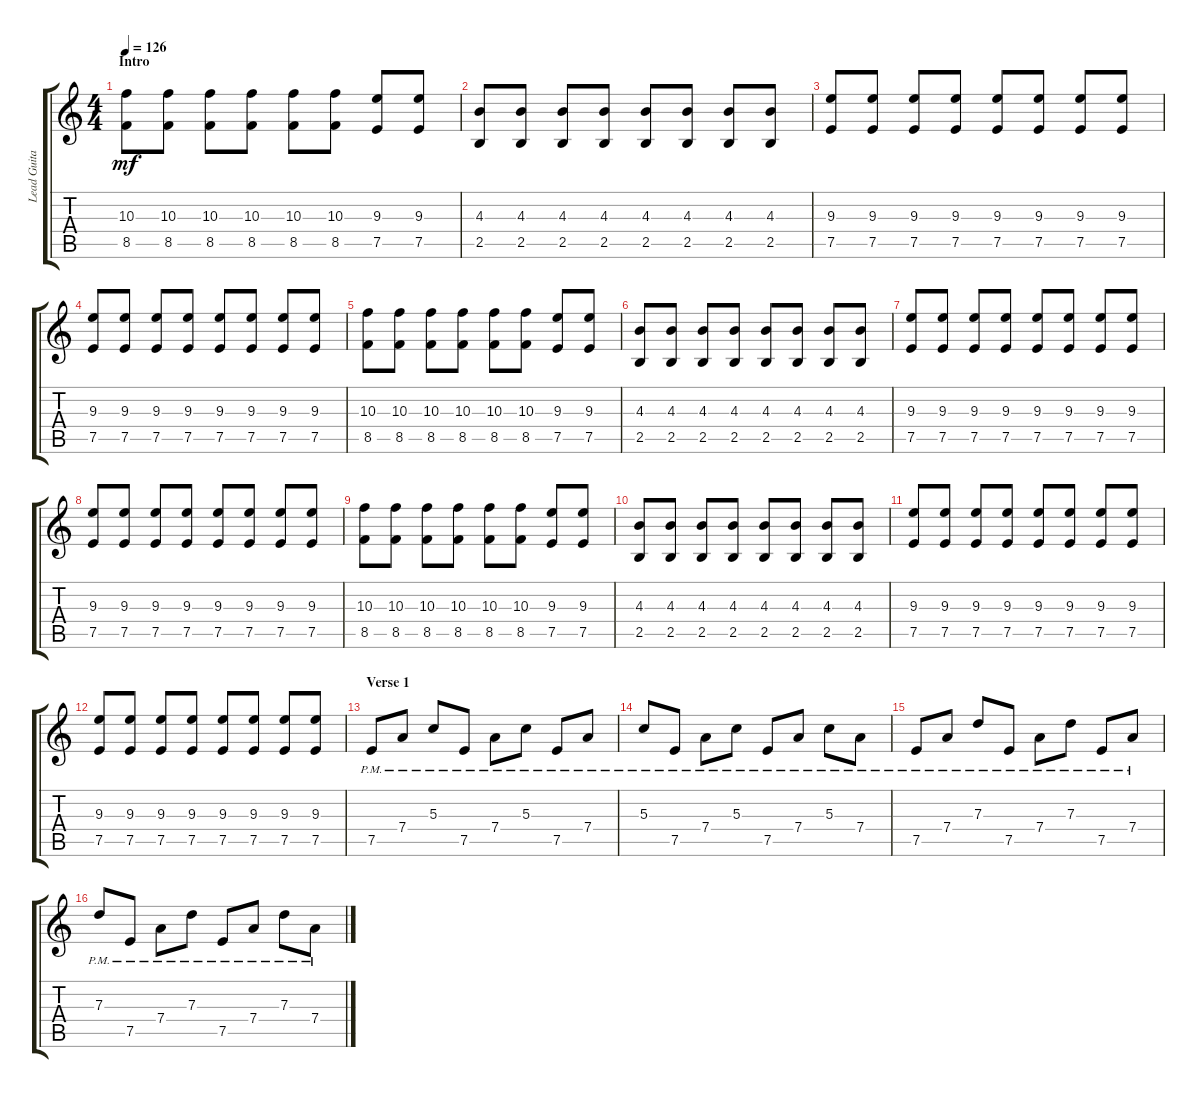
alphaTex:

\track ("Lead Guitar" "Lead Guita") {instrument overdrivenguitar}
\staff {score tabs}
\tuning (E4 B3 G3 D3 A2 E2) {hide}
\ts (4 4)
\section ("" "Intro")
\tempo 126
\clef g2
\ks c
(10.3 8.5).8{dy mf instrument overdrivenguitar} (10.3 8.5).8 (10.3 8.5).8 (10.3 8.5).8 (10.3 8.5).8 (10.3 8.5).8 (9.3 7.5).8 (9.3 7.5).8 |
(4.3 2.5).8 (4.3 2.5).8 (4.3 2.5).8 (4.3 2.5).8 (4.3 2.5).8 (4.3 2.5).8 (4.3 2.5).8 (4.3 2.5).8 |
(9.3 7.5).8 (9.3 7.5).8 (9.3 7.5).8 (9.3 7.5).8 (9.3 7.5).8 (9.3 7.5).8 (9.3 7.5).8 (9.3 7.5).8 |
(9.3 7.5).8 (9.3 7.5).8 (9.3 7.5).8 (9.3 7.5).8 (9.3 7.5).8 (9.3 7.5).8 (9.3 7.5).8 (9.3 7.5).8 |
(10.3 8.5).8 (10.3 8.5).8 (10.3 8.5).8 (10.3 8.5).8 (10.3 8.5).8 (10.3 8.5).8 (9.3 7.5).8 (9.3 7.5).8 |
(4.3 2.5).8 (4.3 2.5).8 (4.3 2.5).8 (4.3 2.5).8 (4.3 2.5).8 (4.3 2.5).8 (4.3 2.5).8 (4.3 2.5).8 |
(9.3 7.5).8 (9.3 7.5).8 (9.3 7.5).8 (9.3 7.5).8 (9.3 7.5).8 (9.3 7.5).8 (9.3 7.5).8 (9.3 7.5).8 |
(9.3 7.5).8 (9.3 7.5).8 (9.3 7.5).8 (9.3 7.5).8 (9.3 7.5).8 (9.3 7.5).8 (9.3 7.5).8 (9.3 7.5).8 |
(10.3 8.5).8 (10.3 8.5).8 (10.3 8.5).8 (10.3 8.5).8 (10.3 8.5).8 (10.3 8.5).8 (9.3 7.5).8 (9.3 7.5).8 |
(4.3 2.5).8 (4.3 2.5).8 (4.3 2.5).8 (4.3 2.5).8 (4.3 2.5).8 (4.3 2.5).8 (4.3 2.5).8 (4.3 2.5).8 |
(9.3 7.5).8 (9.3 7.5).8 (9.3 7.5).8 (9.3 7.5).8 (9.3 7.5).8 (9.3 7.5).8 (9.3 7.5).8 (9.3 7.5).8 |
(9.3 7.5).8 (9.3 7.5).8 (9.3 7.5).8 (9.3 7.5).8 (9.3 7.5).8 (9.3 7.5).8 (9.3 7.5).8 (9.3 7.5).8 |
\section ("" "Verse 1")
7.5{pm}.8 7.4{pm}.8 5.3{pm}.8 7.5{pm}.8 7.4{pm}.8 5.3{pm}.8 7.5{pm}.8 7.4{pm}.8 |
5.3{pm}.8 7.5{pm}.8 7.4{pm}.8 5.3{pm}.8 7.5{pm}.8 7.4{pm}.8 5.3{pm}.8 7.4{pm}.8 |
7.5{pm}.8 7.4{pm}.8 7.3{pm}.8 7.5{pm}.8 7.4{pm}.8 7.3{pm}.8 7.5{pm}.8 7.4{pm}.8 |
7.3{pm}.8 7.5{pm}.8 7.4{pm}.8 7.3{pm}.8 7.5{pm}.8 7.4{pm}.8 7.3{pm}.8 7.4{pm}.8
